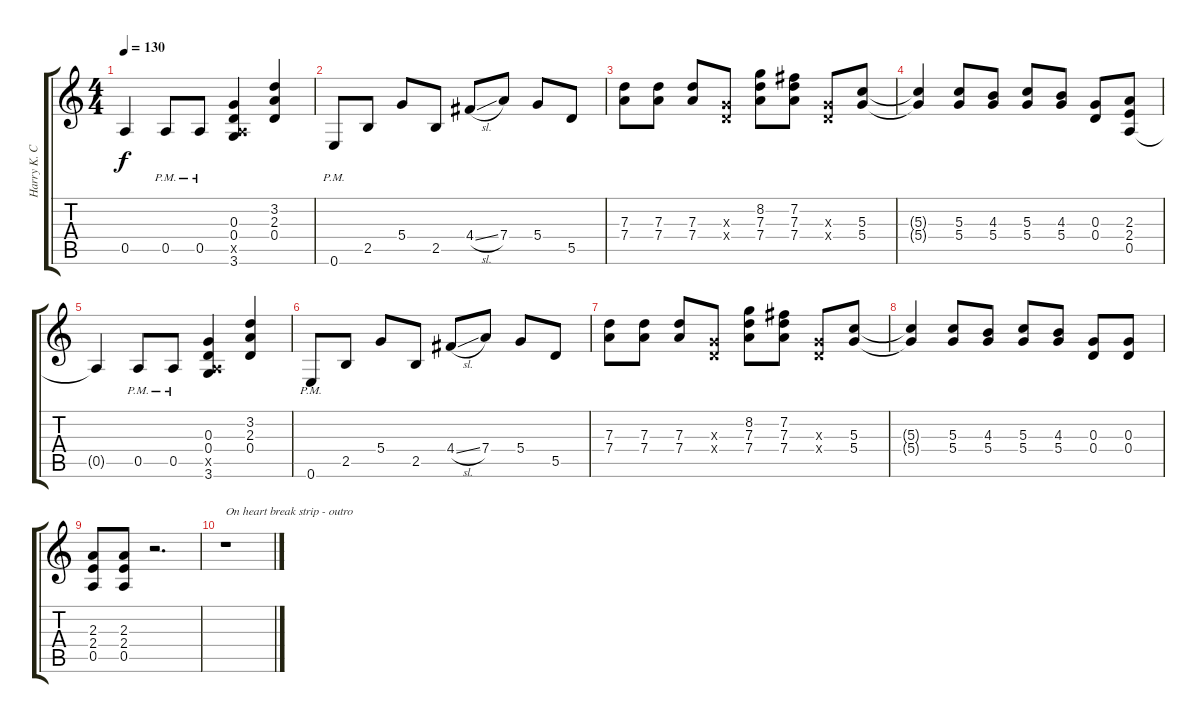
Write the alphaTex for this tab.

\track ("Harry K. Cody" "Harry K. C") {instrument distortionguitar}
\staff {score tabs}
\tuning (E4 B3 G3 D3 A2 E2) {hide}
\ts (4 4)
\tempo 130
\clef g2
\ks c
0.5{t}.4{dy f} 0.5{pm}.8 0.5{pm}.8 (0.3 0.4 0.5{x} 3.6).4 (3.2 2.3 0.4).4 |
0.6{pm}.8 2.5.8 5.4.8 2.5.8 4.4{sl}.8 7.4.8 5.4.8 5.5.8 |
(7.3 7.4).8 (7.3 7.4).8 (7.3 7.4).8 (0.3{x} 0.4{x}).8 (8.2 7.3 7.4).8 (7.2 7.3 7.4).8 (0.3{x} 0.4{x}).8 (5.3 5.4).8 |
(5.3{t} 5.4{t}).4 (5.3 5.4).8 (4.3 5.4).8 (5.3 5.4).8 (4.3 5.4).8 (0.3 0.4).8 (2.3 2.4 0.5).8 |
0.5{t}.4 0.5{pm}.8 0.5{pm}.8 (0.3 0.4 0.5{x} 3.6).4 (3.2 2.3 0.4).4 |
0.6{pm}.8 2.5.8 5.4.8 2.5.8 4.4{sl}.8 7.4.8 5.4.8 5.5.8 |
(7.3 7.4).8 (7.3 7.4).8 (7.3 7.4).8 (0.3{x} 0.4{x}).8 (8.2 7.3 7.4).8 (7.2 7.3 7.4).8 (0.3{x} 0.4{x}).8 (5.3 5.4).8 |
(5.3{t} 5.4{t}).4 (5.3 5.4).8 (4.3 5.4).8 (5.3 5.4).8 (4.3 5.4).8 (0.3 0.4).8 (0.3 0.4).8 |
(2.3 2.4 0.5).8 (2.3 2.4 0.5).8 r.2{d} |
r.1{txt "On heart break strip - outro"}
